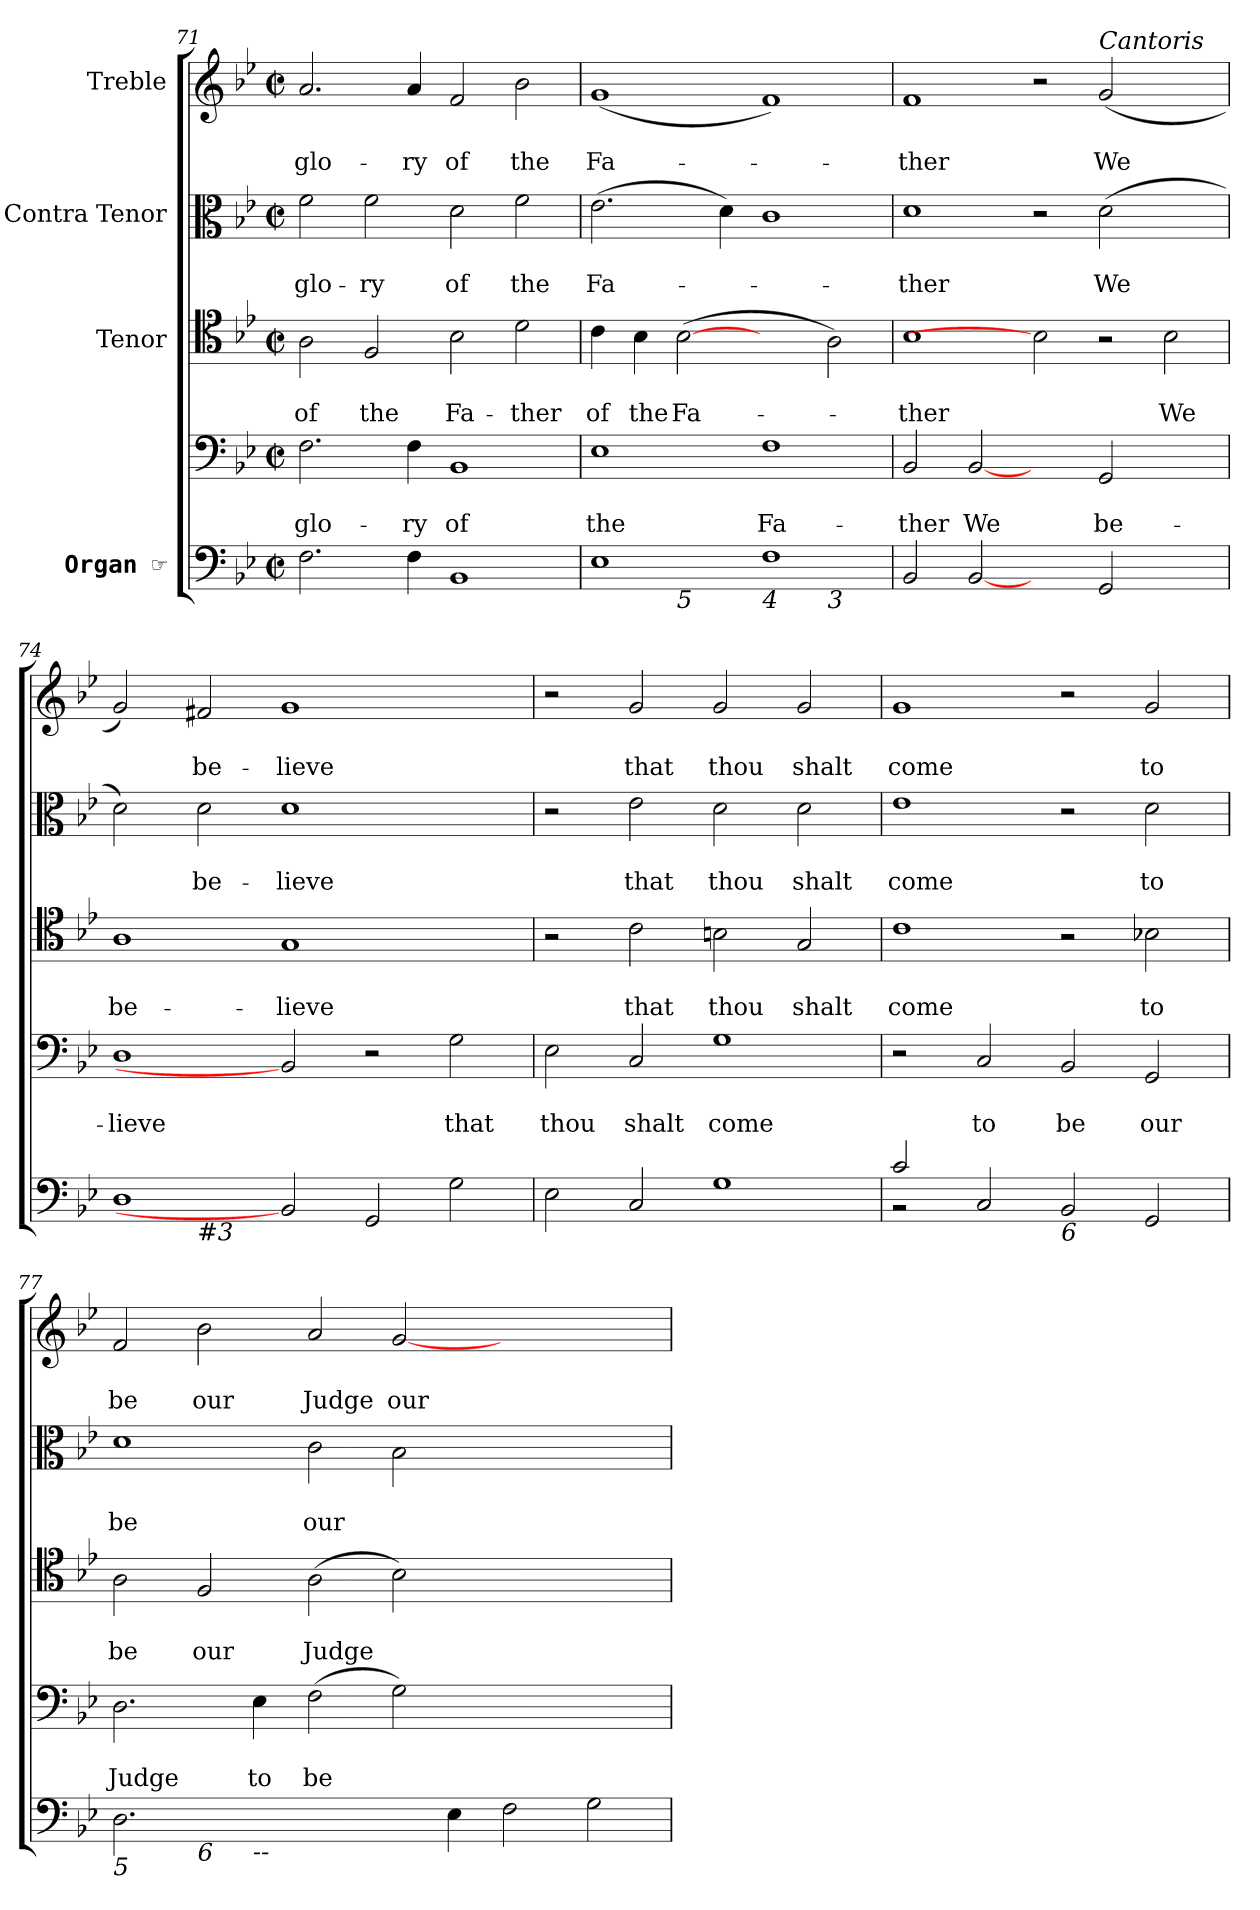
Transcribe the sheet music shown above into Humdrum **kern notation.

**kern	**kern	**text	**text	**kern	**text	**text	**kern	**text	**text	**kern	**text	**text
*part5	*part4	*part4	*part4	*part3	*part3	*part3	*part2	*part2	*part2	*part1	*part1	*part1
*staff5	*staff4	*staff4	*staff4	*staff3	*staff3	*staff3	*staff2	*staff2	*staff2	*staff1	*staff1	*staff1
*I"Organ     ☞	*	*	*	*I"Tenor	*	*	*I"Contra  Tenor	*	*	*I"Treble	*	*
*clefF4	*clefF4	*	*	*clefC4	*	*	*clefC3	*	*	*clefG2	*	*
*k[b-e-]	*k[b-e-]	*	*	*k[b-e-]	*	*	*k[b-e-]	*	*	*k[b-e-]	*	*
*g:	*g:	*	*	*g:	*	*	*g:	*	*	*g:	*	*
*M2/2	*M2/2	*	*	*M2/2	*	*	*M2/2	*	*	*M2/2	*	*
*met(c|)	*met(c|)	*	*	*met(c|)	*	*	*met(c|)	*	*	*met(c|)	*	*
=71	=71	=71	=71	=71	=71	=71	=71	=71	=71	=71	=71	=71
!	!	!	!LO:LY:b	!	!	!LO:LY:b	!	!	!LO:LY:b	!	!	!LO:LY:b
2.F\	2.F\	.	glo-	2A\	.	of	2f\	.	glo-	2.a/	.	glo-
!	!	!	!	!	!	!LO:LY:b	!	!	!LO:LY:b	!	!	!
.	.	.	.	2F/	.	the	2f\	.	-ry	.	.	.
!	!	!	!LO:LY:b	!	!	!	!	!	!	!	!	!LO:LY:b
4F\	4F\	.	-ry	.	.	.	.	.	.	4a/	.	-ry
!	!	!	!LO:LY:b	!	!	!LO:LY:b	!	!	!LO:LY:b	!	!	!LO:LY:b
1BB-	1BB-	.	of	2B-\	.	Fa-	2d\	.	of	2f/	.	of
!	!	!	!	!	!	!LO:LY:b	!	!	!LO:LY:b	!	!	!LO:LY:b
.	.	.	.	2d\	.	-ther	2f\	.	the	2b-\	.	the
!!LO:LB:g=z
=72	=72	=72	=72	=72	=72	=72	=72	=72	=72	=72	=72	=72
!LO:TX:b:i:t=6	!	!	!	!	!	!	!	!	!	!	!	!
!	!	!	!LO:LY:b	!	!	!LO:LY:b	!	!	!LO:LY:b	!	!	!LO:LY:b
*^	*	*	*	*	*	*	*	*	*	*	*	*
*	*^	*	*	*	*	*	*	*	*	*	*	*	*
1E-	2ryy	1.ryy	1E-	.	the	4c\	.	of	(>2.e-\	.	Fa-	(<1g	.	Fa-
!	!	!	!	!	!	!	!	!LO:LY:b	!	!	!	!	!	!
.	.	.	.	.	.	4B-\	.	the	.	.	.	.	.	.
!	!LO:TX:b:i:t=5	!	!	!	!	!	!	!	!	!	!	!	!	!
!	!	!	!	!	!	!	!	!LO:LY:b	!	!	!	!	!	!
.	1.ryy	.	.	.	.	(>[2B-	.	Fa-	.	.	.	.	.	.
.	.	.	.	.	.	.	.	.	4d\)	.	.	.	.	.
!LO:TX:b:i:t=4	!	!	!	!	!	!	!	!	!	!	!	!	!	!
!	!	!	!	!	!LO:LY:b	!	!	!	!	!	!	!	!	!
1F	.	.	1F	.	Fa-	2ryy	.	.	1c	.	.	1f)	.	.
!	!	!LO:TX:b:i:t=3	!	!	!	!	!	!	!	!	!	!	!	!
.	.	2ryy	.	.	.	2A\)	.	.	.	.	.	.	.	.
=73	=73	=73	=73	=73	=73	=73	=73	=73	=73	=73	=73	=73	=73	=73
!	!	!	!	!	!LO:LY:b	!	!	!LO:LY:b	!	!	!LO:LY:b	!	!	!LO:LY:b
*v	*v	*v	*	*	*	*	*	*	*	*	*	*	*	*
2BB-/	2BB-/	.	-ther	1B-	.	-ther	1d	.	-ther	1f	.	-ther
!	!	!	!LO:LY:b	!	!	!	!	!	!	!	!	!
[2BB-	[2BB-	.	We	.	.	.	.	.	.	.	.	.
2ryy	2ryy	.	.	2B-]	.	.	2r	.	.	2r	.	.
!	!	!	!	!	!	!	!	!	!	!LO:TX:a:i:t=Cantoris	!	!
!	!	!	!LO:LY:b	!	!	!	!	!	!LO:LY:b	!	!	!LO:LY:b
2GG/	2GG/	.	be-	2r	.	.	(>2d\	.	We	(<2g/	.	We
!	!	!	!	!	!	!LO:LY:b	!	!	!	!	!	!
2ryy	2ryy	.	.	2B-\	.	We	2ryy	.	.	2ryy	.	.
=74	=74	=74	=74	=74	=74	=74	=74	=74	=74	=74	=74	=74
!LO:TX:b:i:t=4	!	!	!	!	!	!	!	!	!	!	!	!
!	!	!	!LO:LY:b	!	!	!LO:LY:b	!	!	!	!	!	!
*^	*	*	*	*	*	*	*	*	*	*	*	*
1D	2ryy	1D	.	-lieve	1A	.	be-	2d\)	.	.	2g/)	.	.
!	!LO:TX:b:i:t=#3	!	!	!	!	!	!	!	!	!	!	!	!
!	!	!	!	!	!	!	!	!	!	!LO:LY:b	!	!	!LO:LY:b
.	0ryy	.	.	.	.	.	.	2d\	.	be-	2f#X/	.	be-
!	!	!	!	!	!	!	!LO:LY:b	!	!	!LO:LY:b	!	!	!LO:LY:b
2BB-]	.	2BB-]	.	.	1G	.	-lieve	1d	.	-lieve	1g	.	-lieve
2GG/	.	2r	.	.	.	.	.	.	.	.	.	.	.
!	!	!	!	!LO:LY:b	!	!	!	!	!	!	!	!	!
2G\	.	2G\	.	that	2ryy	.	.	2ryy	.	.	2ryy	.	.
=75	=75	=75	=75	=75	=75	=75	=75	=75	=75	=75	=75	=75	=75
!LO:TX:b:i:t=6	!	!	!	!	!	!	!	!	!	!	!	!	!
!	!	!	!	!LO:LY:b	!	!	!	!	!	!	!	!	!
*v	*v	*	*	*	*	*	*	*	*	*	*	*	*
2E-\	2E-\	.	thou	2r	.	.	2r	.	.	2r	.	.
!	!	!	!LO:LY:b	!	!	!LO:LY:b	!	!	!LO:LY:b	!	!	!LO:LY:b
2C/	2C/	.	shalt	2c\	.	that	2e-\	.	that	2g/	.	that
!	!	!	!LO:LY:b	!	!	!LO:LY:b	!	!	!LO:LY:b	!	!	!LO:LY:b
1G	1G	.	come	2Bn\	.	thou	2d\	.	thou	2g/	.	thou
!	!	!	!	!	!	!LO:LY:b	!	!	!LO:LY:b	!	!	!LO:LY:b
.	.	.	.	2G/	.	shalt	2d\	.	shalt	2g/	.	shalt
=76	=76	=76	=76	=76	=76	=76	=76	=76	=76	=76	=76	=76
*^	*	*	*	*	*	*	*	*	*	*	*	*
!	!	!	!	!	!	!	!LO:LY:b	!	!	!LO:LY:b	!	!	!LO:LY:b
2c/	2rBB	2r	.	.	1c	.	come	1e-	.	come	1g	.	come
!	!	!	!	!LO:LY:b	!	!	!	!	!	!	!	!	!
2C/	2ryy	2C/	.	to	.	.	.	.	.	.	.	.	.
!LO:TX:b:i:t=6	!	!	!	!	!	!	!	!	!	!	!	!	!
!	!	!	!	!LO:LY:b	!	!	!	!	!	!	!	!	!
2BB-/	1ryy	2BB-/	.	be	2r	.	.	2r	.	.	2r	.	.
!	!	!	!	!LO:LY:b	!	!	!LO:LY:b	!	!	!LO:LY:b	!	!	!LO:LY:b
2GG/	.	2GG/	.	our	2B-X\	.	to	2d\	.	to	2g/	.	to
!!LO:PB:g=z
=77	=77	=77	=77	=77	=77	=77	=77	=77	=77	=77	=77	=77	=77
!LO:TX:b:i:t=5	!	!	!	!	!	!	!	!	!	!	!	!	!
!	!	!	!	!LO:LY:b	!	!	!LO:LY:b	!	!	!LO:LY:b	!	!	!LO:LY:b
2.D\	2ryy	2.D\	.	Judge	2A\	.	be	1d	.	be	2f/	.	be
!	!LO:TX:b:i:t=6	!	!	!	!	!	!	!	!	!	!	!	!
!	!	!	!	!	!	!	!LO:LY:b	!	!	!	!	!	!LO:LY:b
.	1ryy	.	.	.	2F/	.	our	.	.	.	2b-\	.	our
!LO:TX:b:i:t=--	!	!	!	!	!	!	!	!	!	!	!	!	!
!	!	!	!	!LO:LY:b	!	!	!	!	!	!	!	!	!
1ryy	.	4E-\	.	to	.	.	.	.	.	.	.	.	.
!	!	!	!	!LO:LY:b	!	!	!LO:LY:b	!	!	!LO:LY:b	!	!	!LO:LY:b
.	.	(>2F\	.	be	(>2A\	.	Judge	2c\	.	our	2a/	.	Judge
!	!	!	!	!	!	!	!	!	!	!	!	!	!LO:LY:b
.	1.ryy	2G\)	.	.	2B-\)	.	.	2B-\	.	.	[2g/	.	our
4E-\	.	.	.	.	.	.	.	.	.	.	.	.	.
2F\	.	1ryy	.	.	1ryy	.	.	1ryy	.	.	1ryy	.	.
2G\	.	.	.	.	.	.	.	.	.	.	.	.	.
*v	*v	*	*	*	*	*	*	*	*	*	*	*	*
=	=	=	=	=	=	=	=	=	=	=	=	=
*-	*-	*-	*-	*-	*-	*-	*-	*-	*-	*-	*-	*-
